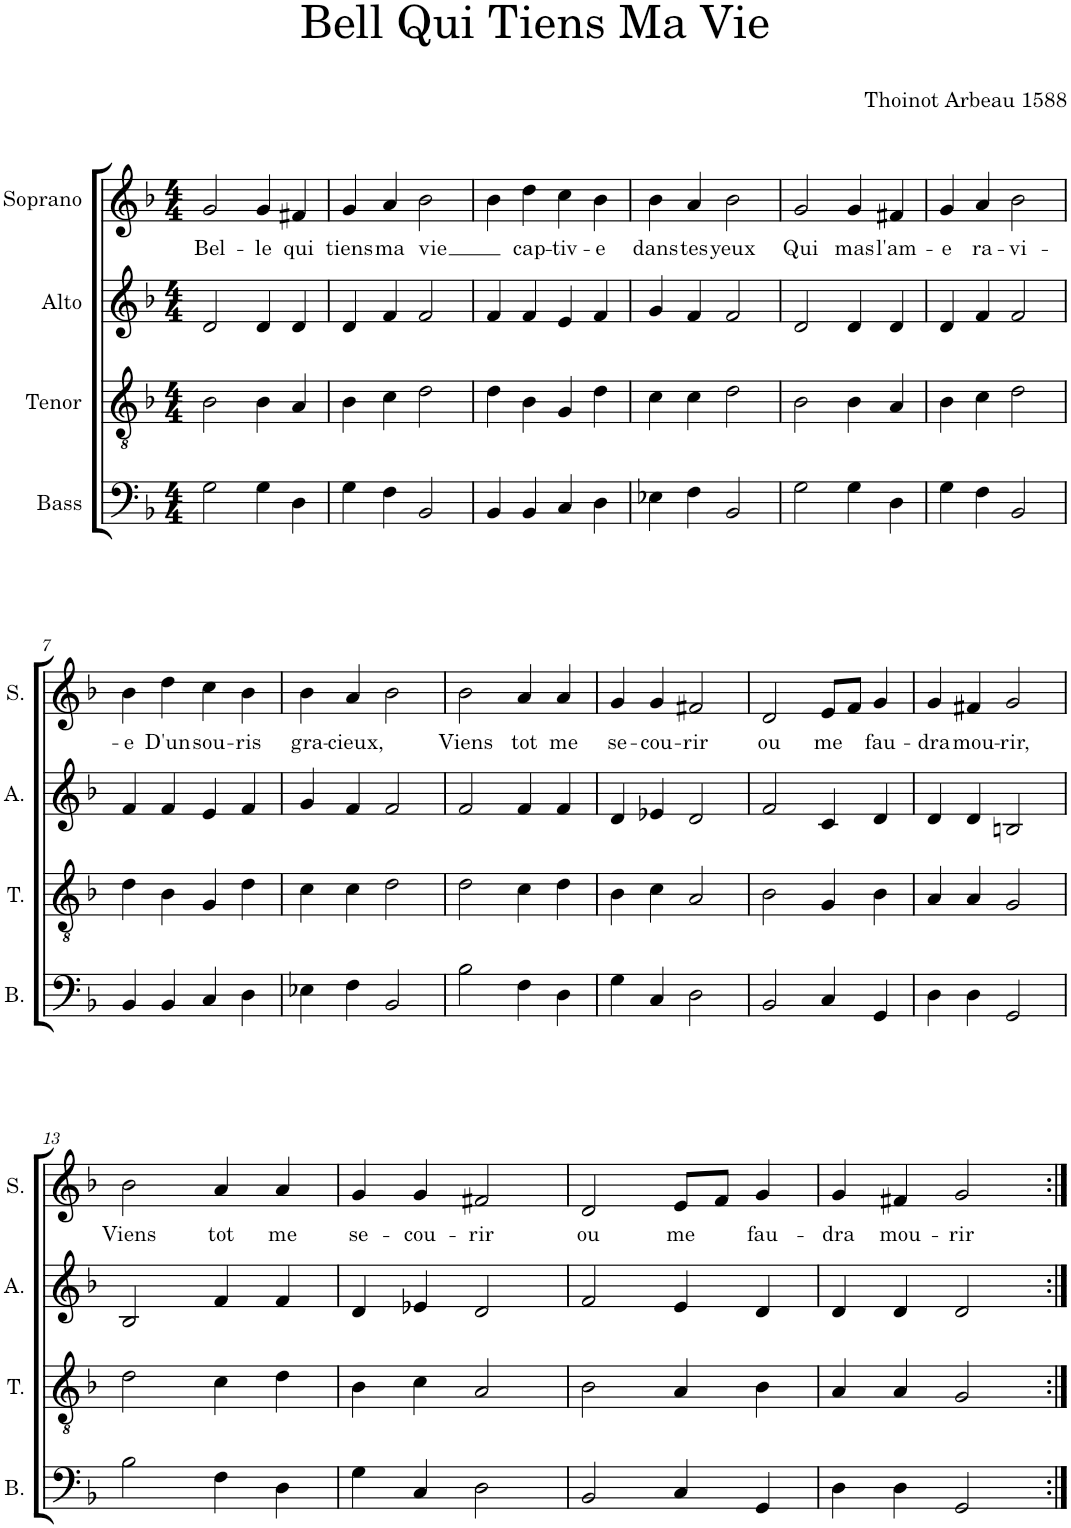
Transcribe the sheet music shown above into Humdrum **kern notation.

**kern	**kern	**kern	**kern	**text
*part4	*part3	*part2	*part1	*part1
*staff4	*staff3	*staff2	*staff1	*staff1
*I"Bass	*I"Tenor	*I"Alto	*I"Soprano	*
*I'B.	*I'T.	*I'A.	*I'S.	*
*clefF4	*clefGv2	*clefG2	*clefG2	*
*k[b-]	*k[b-]	*k[b-]	*k[b-]	*
*M4/4	*M4/4	*M4/4	*M4/4	*
=1	=1	=1	=1	=1
!	!	!	!	!LO:LY:b
2G\	2B-\	2d/	2g/	Bel-
!	!	!	!	!LO:LY:b
4G\	4B-\	4d/	4g/	-le
!	!	!	!	!LO:LY:b
4D\	4A/	4d/	4f#X/	qui
=2	=2	=2	=2	=2
!	!	!	!	!LO:LY:b
4G\	4B-\	4d/	4g/	tiens
!	!	!	!	!LO:LY:b
4F\	4c\	4f/	4a/	ma
!	!	!	!	!LO:LY:b
2BB-/	2d\	2f/	2b-\	vie
=3	=3	=3	=3	=3
4BB-/	4d\	4f/	4b-\	.
!	!	!	!	!LO:LY:b
4BB-/	4B-\	4f/	4dd\	cap-
!	!	!	!	!LO:LY:b
4C/	4G/	4e/	4cc\	-tiv-
!	!	!	!	!LO:LY:b
4D\	4d\	4f/	4b-\	-e
=4	=4	=4	=4	=4
!	!	!	!	!LO:LY:b
4E-X\	4c\	4g/	4b-\	dans
!	!	!	!	!LO:LY:b
4F\	4c\	4f/	4a/	tes
!	!	!	!	!LO:LY:b
2BB-/	2d\	2f/	2b-\	yeux
=5	=5	=5	=5	=5
!	!	!	!	!LO:LY:b
2G\	2B-\	2d/	2g/	Qui
!	!	!	!	!LO:LY:b
4G\	4B-\	4d/	4g/	mas
!	!	!	!	!LO:LY:b
4D\	4A/	4d/	4f#X/	l'am-
=6	=6	=6	=6	=6
!	!	!	!	!LO:LY:b
4G\	4B-\	4d/	4g/	-e
!	!	!	!	!LO:LY:b
4F\	4c\	4f/	4a/	ra-
!	!	!	!	!LO:LY:b
2BB-/	2d\	2f/	2b-\	-vi-
!!LO:LB:g=z
=7	=7	=7	=7	=7
!	!	!	!	!LO:LY:b
4BB-/	4d\	4f/	4b-\	-e
!	!	!	!	!LO:LY:b
4BB-/	4B-\	4f/	4dd\	D'un
!	!	!	!	!LO:LY:b
4C/	4G/	4e/	4cc\	sou-
!	!	!	!	!LO:LY:b
4D\	4d\	4f/	4b-\	-ris
=8	=8	=8	=8	=8
!	!	!	!	!LO:LY:b
4E-X\	4c\	4g/	4b-\	gra-
!	!	!	!	!LO:LY:b
4F\	4c\	4f/	4a/	-cieux,
2BB-/	2d\	2f/	2b-\	.
=9	=9	=9	=9	=9
!	!	!	!	!LO:LY:b
2B-\	2d\	2f/	2b-\	Viens
!	!	!	!	!LO:LY:b
4F\	4c\	4f/	4a/	tot
!	!	!	!	!LO:LY:b
4D\	4d\	4f/	4a/	me
=10	=10	=10	=10	=10
!	!	!	!	!LO:LY:b
4G\	4B-\	4d/	4g/	se-
!	!	!	!	!LO:LY:b
4C/	4c\	4e-X/	4g/	-cou-
!	!	!	!	!LO:LY:b
2D\	2A/	2d/	2f#X/	-rir
=11	=11	=11	=11	=11
!	!	!	!	!LO:LY:b
2BB-/	2B-\	2f/	2d/	ou
!	!	!	!	!LO:LY:b
4C/	4G/	4c/	8e/L	me
.	.	.	8f/J	.
!	!	!	!	!LO:LY:b
4GG/	4B-\	4d/	4g/	fau-
=12	=12	=12	=12	=12
!	!	!	!	!LO:LY:b
4D\	4A/	4d/	4g/	-dra
!	!	!	!	!LO:LY:b
4D\	4A/	4d/	4f#X/	mou-
!	!	!	!	!LO:LY:b
2GG/	2G/	2Bn/	2g/	-rir,
!!LO:LB:g=z
=13	=13	=13	=13	=13
!	!	!	!	!LO:LY:b
2B-\	2d\	2B-/	2b-\	Viens
!	!	!	!	!LO:LY:b
4F\	4c\	4f/	4a/	tot
!	!	!	!	!LO:LY:b
4D\	4d\	4f/	4a/	me
=14	=14	=14	=14	=14
!	!	!	!	!LO:LY:b
4G\	4B-\	4d/	4g/	se-
!	!	!	!	!LO:LY:b
4C/	4c\	4e-X/	4g/	-cou-
!	!	!	!	!LO:LY:b
2D\	2A/	2d/	2f#X/	-rir
=15	=15	=15	=15	=15
!	!	!	!	!LO:LY:b
2BB-/	2B-\	2f/	2d/	ou
!	!	!	!	!LO:LY:b
4C/	4A/	4e/	8e/L	me
.	.	.	8f/J	.
!	!	!	!	!LO:LY:b
4GG/	4B-\	4d/	4g/	fau-
=16	=16	=16	=16	=16
!	!	!	!	!LO:LY:b
4D\	4A/	4d/	4g/	-dra
!	!	!	!	!LO:LY:b
4D\	4A/	4d/	4f#X/	mou-
!	!	!	!	!LO:LY:b
2GG/	2G/	2d/	2g/	-rir
=:|!	=:|!	=:|!	=:|!	=:|!
*-	*-	*-	*-	*-
